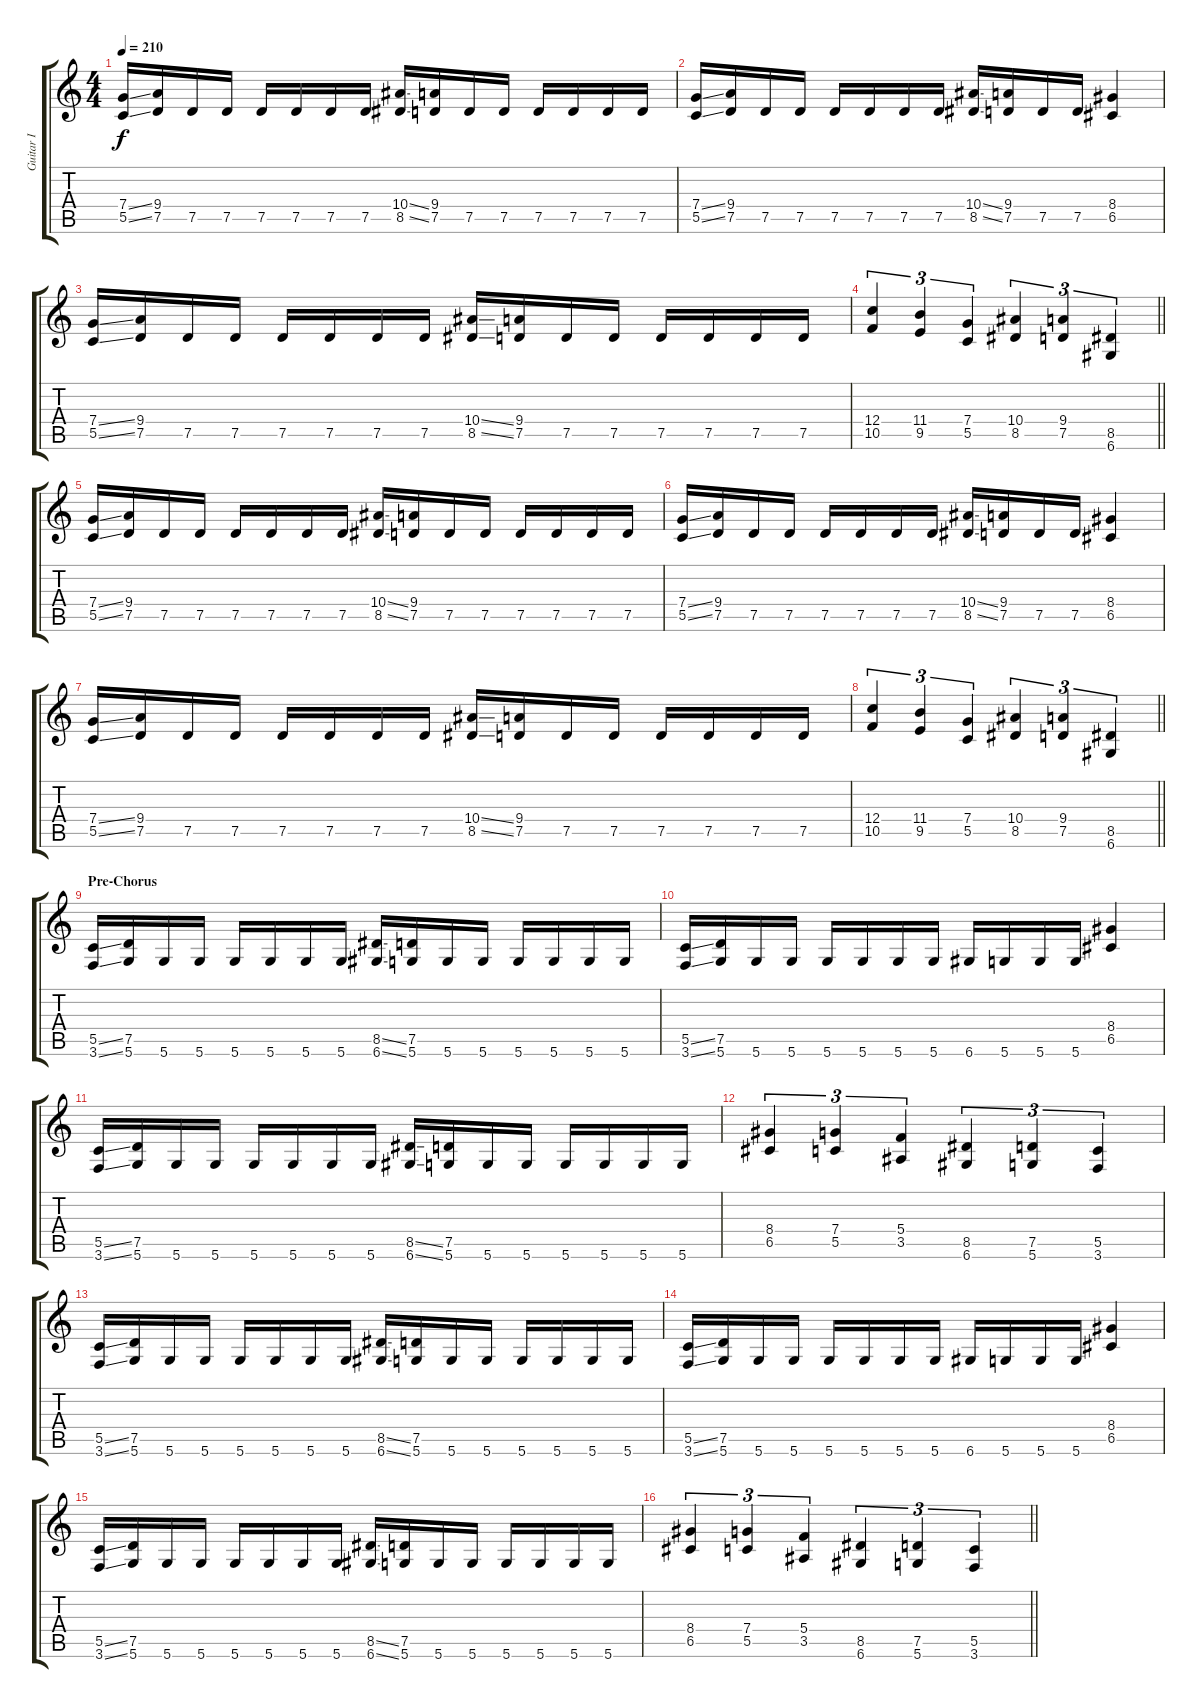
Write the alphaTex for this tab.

\track ("Guitar I" "Guitar I") {instrument distortionguitar}
\staff {score tabs}
\tuning (D4 A3 F3 C3 G2 D2) {hide}
\ts (4 4)
\tempo 210
\clef g2
\ks c
(7.4{ss} 5.5{ss}).16{dy f} (9.4 7.5).16 7.5.16 7.5.16 7.5.16 7.5.16 7.5.16 7.5.16 (10.4{ss} 8.5{ss}).16 (9.4 7.5).16 7.5.16 7.5.16 7.5.16 7.5.16 7.5.16 7.5.16 |
(7.4{ss} 5.5{ss}).16 (9.4 7.5).16 7.5.16 7.5.16 7.5.16 7.5.16 7.5.16 7.5.16 (10.4{ss} 8.5{ss}).16 (9.4 7.5).16 7.5.16 7.5.16 (8.4 6.5).4 |
(7.4{ss} 5.5{ss}).16 (9.4 7.5).16 7.5.16 7.5.16 7.5.16 7.5.16 7.5.16 7.5.16 (10.4{ss} 8.5{ss}).16 (9.4 7.5).16 7.5.16 7.5.16 7.5.16 7.5.16 7.5.16 7.5.16 |
\barLineRight lightlight
(12.4 10.5).4{tu (3 2)} (11.4 9.5).4{tu (3 2)} (7.4 5.5).4{tu (3 2)} (10.4 8.5).4{tu (3 2)} (9.4 7.5).4{tu (3 2)} (8.5 6.6).4{tu (3 2)} |
(7.4{ss} 5.5{ss}).16 (9.4 7.5).16 7.5.16 7.5.16 7.5.16 7.5.16 7.5.16 7.5.16 (10.4{ss} 8.5{ss}).16 (9.4 7.5).16 7.5.16 7.5.16 7.5.16 7.5.16 7.5.16 7.5.16 |
(7.4{ss} 5.5{ss}).16 (9.4 7.5).16 7.5.16 7.5.16 7.5.16 7.5.16 7.5.16 7.5.16 (10.4{ss} 8.5{ss}).16 (9.4 7.5).16 7.5.16 7.5.16 (8.4 6.5).4 |
(7.4{ss} 5.5{ss}).16 (9.4 7.5).16 7.5.16 7.5.16 7.5.16 7.5.16 7.5.16 7.5.16 (10.4{ss} 8.5{ss}).16 (9.4 7.5).16 7.5.16 7.5.16 7.5.16 7.5.16 7.5.16 7.5.16 |
\barLineRight lightlight
(12.4 10.5).4{tu (3 2)} (11.4 9.5).4{tu (3 2)} (7.4 5.5).4{tu (3 2)} (10.4 8.5).4{tu (3 2)} (9.4 7.5).4{tu (3 2)} (8.5 6.6).4{tu (3 2)} |
\section ("" "Pre-Chorus")
(5.5{ss} 3.6{ss}).16 (7.5 5.6).16 5.6.16 5.6.16 5.6.16 5.6.16 5.6.16 5.6.16 (8.5{ss} 6.6{ss}).16 (7.5 5.6).16 5.6.16 5.6.16 5.6.16 5.6.16 5.6.16 5.6.16 |
(5.5{ss} 3.6{ss}).16 (7.5 5.6).16 5.6.16 5.6.16 5.6.16 5.6.16 5.6.16 5.6.16 6.6.16 5.6.16 5.6.16 5.6.16 (8.4 6.5).4 |
(5.5{ss} 3.6{ss}).16 (7.5 5.6).16 5.6.16 5.6.16 5.6.16 5.6.16 5.6.16 5.6.16 (8.5{ss} 6.6{ss}).16 (7.5 5.6).16 5.6.16 5.6.16 5.6.16 5.6.16 5.6.16 5.6.16 |
(8.4 6.5).4{tu (3 2)} (7.4 5.5).4{tu (3 2)} (5.4 3.5).4{tu (3 2)} (8.5 6.6).4{tu (3 2)} (7.5 5.6).4{tu (3 2)} (5.5 3.6).4{tu (3 2)} |
(5.5{ss} 3.6{ss}).16 (7.5 5.6).16 5.6.16 5.6.16 5.6.16 5.6.16 5.6.16 5.6.16 (8.5{ss} 6.6{ss}).16 (7.5 5.6).16 5.6.16 5.6.16 5.6.16 5.6.16 5.6.16 5.6.16 |
(5.5{ss} 3.6{ss}).16 (7.5 5.6).16 5.6.16 5.6.16 5.6.16 5.6.16 5.6.16 5.6.16 6.6.16 5.6.16 5.6.16 5.6.16 (8.4 6.5).4 |
(5.5{ss} 3.6{ss}).16 (7.5 5.6).16 5.6.16 5.6.16 5.6.16 5.6.16 5.6.16 5.6.16 (8.5{ss} 6.6{ss}).16 (7.5 5.6).16 5.6.16 5.6.16 5.6.16 5.6.16 5.6.16 5.6.16 |
\barLineRight lightlight
(8.4 6.5).4{tu (3 2)} (7.4 5.5).4{tu (3 2)} (5.4 3.5).4{tu (3 2)} (8.5 6.6).4{tu (3 2)} (7.5 5.6).4{tu (3 2)} (5.5 3.6).4{tu (3 2)}
